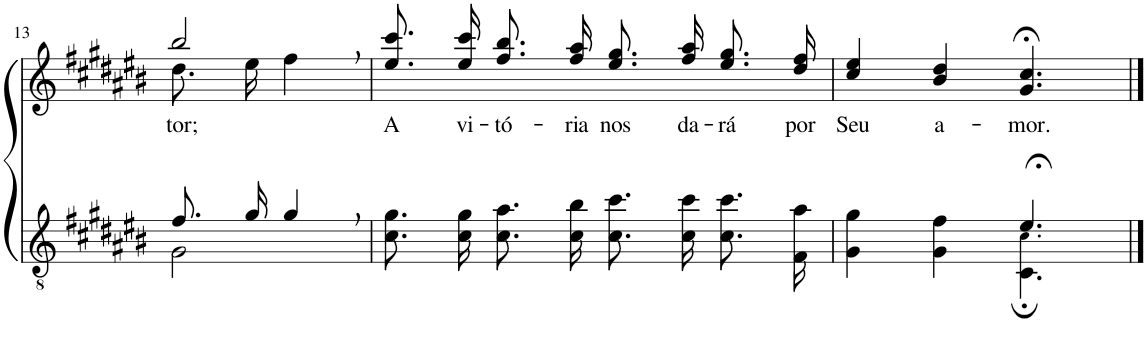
**kern	**kern	**text
*part2	*part1	*part1
*staff2	*staff1	*staff1
*I"Parte III e IV	*I"Parte I e II	*
!!LO:PB:g=z
*clefGv2	*clefG2	*
*Trd5c9	*Trd5c9	*
*k[f#c#g#d#a#e#b#]	*k[f#c#g#d#a#e#b#]	*
*M4/4	*M4/4	*
=13	=13	=13
*^	*^	*
!	!	!	!	!LO:LY:b
8.f#/L	2G#\	2bb#,/	8.dd#\L	-tor;
16g#/Jk	.	.	16ee#\Jk	.
4g#,/	.	.	4ff#\	.
*v	*v	*	*	*
=14	=14	=14	=14
!	!	!	!LO:LY:b
*	*v	*v	*
8.c#\ 8.g#\L	8.ee#\ 8.ccc#\L	A
!	!	!LO:LY:b
16c#\ 16g#\Jk	16ee#\ 16ccc#\Jk	vi-
!	!	!LO:LY:b
8.c#\ 8.a#\L	8.ff#\ 8.bb#\L	-tó-
!	!	!LO:LY:b
16c#\ 16b#\Jk	16ff#\ 16aa#\Jk	-ria
!	!	!LO:LY:b
8.c#\ 8.cc#\L	8.ee#\ 8.gg#\L	nos
!	!	!LO:LY:b
16c#\ 16cc#\Jk	16ff#\ 16aa#\Jk	da-
!	!	!LO:LY:b
8.c#\ 8.cc#\L	8.ee#\ 8.gg#\L	-rá
!	!	!LO:LY:b
16F#\ 16a#\Jk	16dd#\ 16ff#\Jk	por
=15	=15	=15
*^	*	*
!	!	!	!LO:LY:b
2ryy	4G#\ 4g#\	4cc#/ 4ee#/	Seu
!	!	!	!LO:LY:b
.	4G#\ 4f#\	4b#/ 4dd#/	a-
!	!	!	!LO:LY:b
4.e#;</	4.C#\; 4.c#!\;	4.g#/;< 4.cc#/;<	-mor.
*v	*v	*	*
==	==	==
*-	*-	*-
